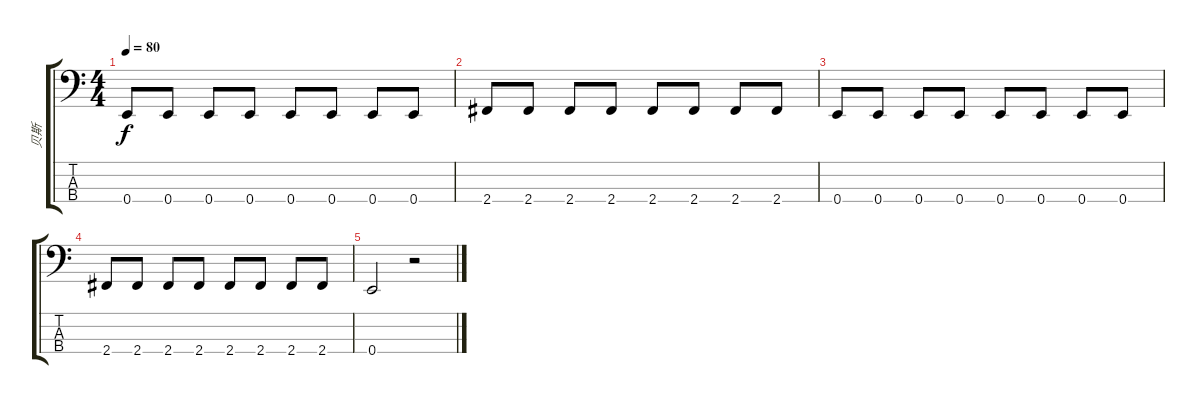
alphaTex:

\track ("贝斯" "贝斯") {instrument electricbassfinger}
\staff {score tabs}
\tuning (G2 D2 A1 E1) {hide}
\ts (4 4)
\tempo 80
\clef f4
\ks c
0.4.8{dy f} 0.4.8 0.4.8 0.4.8 0.4.8 0.4.8 0.4.8 0.4.8 |
2.4.8 2.4.8 2.4.8 2.4.8 2.4.8 2.4.8 2.4.8 2.4.8 |
0.4.8 0.4.8 0.4.8 0.4.8 0.4.8 0.4.8 0.4.8 0.4.8 |
2.4.8 2.4.8 2.4.8 2.4.8 2.4.8 2.4.8 2.4.8 2.4.8 |
0.4.2 r.2
